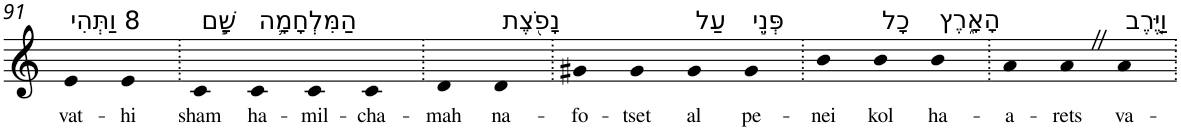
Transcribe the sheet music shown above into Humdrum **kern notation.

**kern	**text
*part1	*part1
*staff1	*staff1
*I"Piano	*
*I'Pno	*
!!LO:PB:g=z
*clefG2	*
*k[]	*
=91	=91
!LO:TX:a:t=8 וַתְּהִי	!
!	!LO:LY:b
4e	vat-
!	!LO:LY:b
4e	-hi
=92.	=92.
!LO:TX:a:t=שָׁ֧ם	!
!	!LO:LY:b
4c	sham
!LO:TX:a:t=הַמִּלְחָמָ֛ה	!
!	!LO:LY:b
4c	ha-
!	!LO:LY:b
4c	-mil-
!	!LO:LY:b
4c	-cha-
=93.	=93.
!	!LO:LY:b
4d	-mah
!LO:TX:a:t=נָפֹ֖צֶת	!
!	!LO:LY:b
4d	na-
=94.	=94.
!	!LO:LY:b
4g#X	-fo-
!	!LO:LY:b
4g#	-tset
!LO:TX:a:t=עַל	!
!	!LO:LY:b
4g#	al
!LO:TX:a:t=פְּנֵ֣י	!
!	!LO:LY:b
4g#	pe-
=95.	=95.
!	!LO:LY:b
4b	-nei
!LO:TX:a:t=כָל	!
!	!LO:LY:b
4b	kol
!LO:TX:a:t=הָאָ֑רֶץ	!
!	!LO:LY:b
4b	ha-
=96.	=96.
!	!LO:LY:b
4a	-a-
!	!LO:LY:b
4aZ	-rets
!LO:TX:a:t=וַיֶּ֤רֶב	!
!	!LO:LY:b
4a	va-
=.	=.
*-	*-
